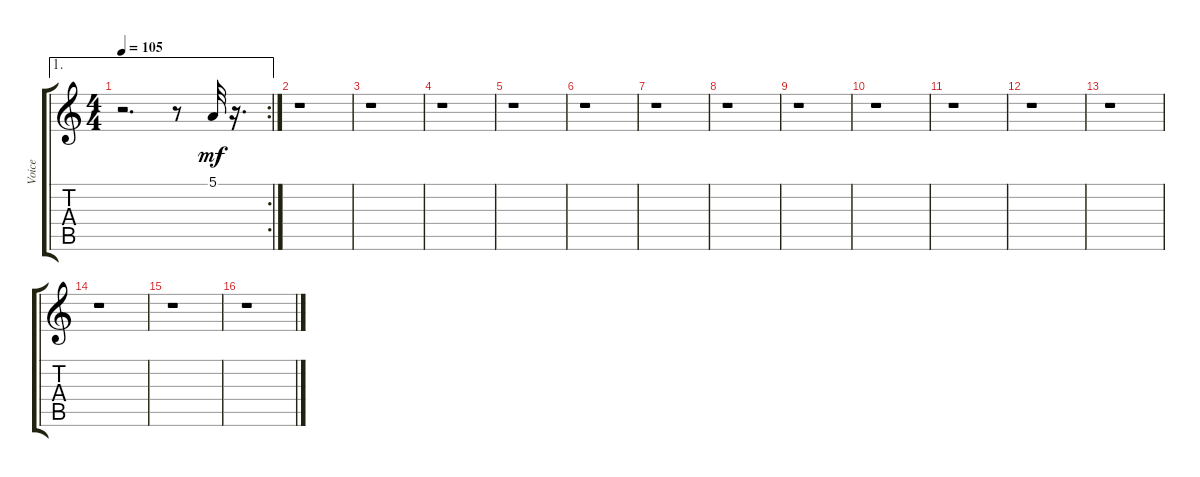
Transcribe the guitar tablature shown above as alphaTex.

\track ("Voice" "Voice") {instrument harmonica}
\staff {score tabs}
\tuning (E4 B3 G3 D3 A2 E2) {hide}
\ae 1
\rc 2
\ts (4 4)
\tempo 105
\clef g2
\ks c
r.2{d dy f} r.8 5.1.32{dy mf} r.16{d} |
r.1 |
r.1 |
r.1 |
r.1 |
r.1 |
r.1 |
r.1 |
r.1 |
r.1 |
r.1 |
r.1 |
r.1 |
r.1 |
r.1 |
r.1
